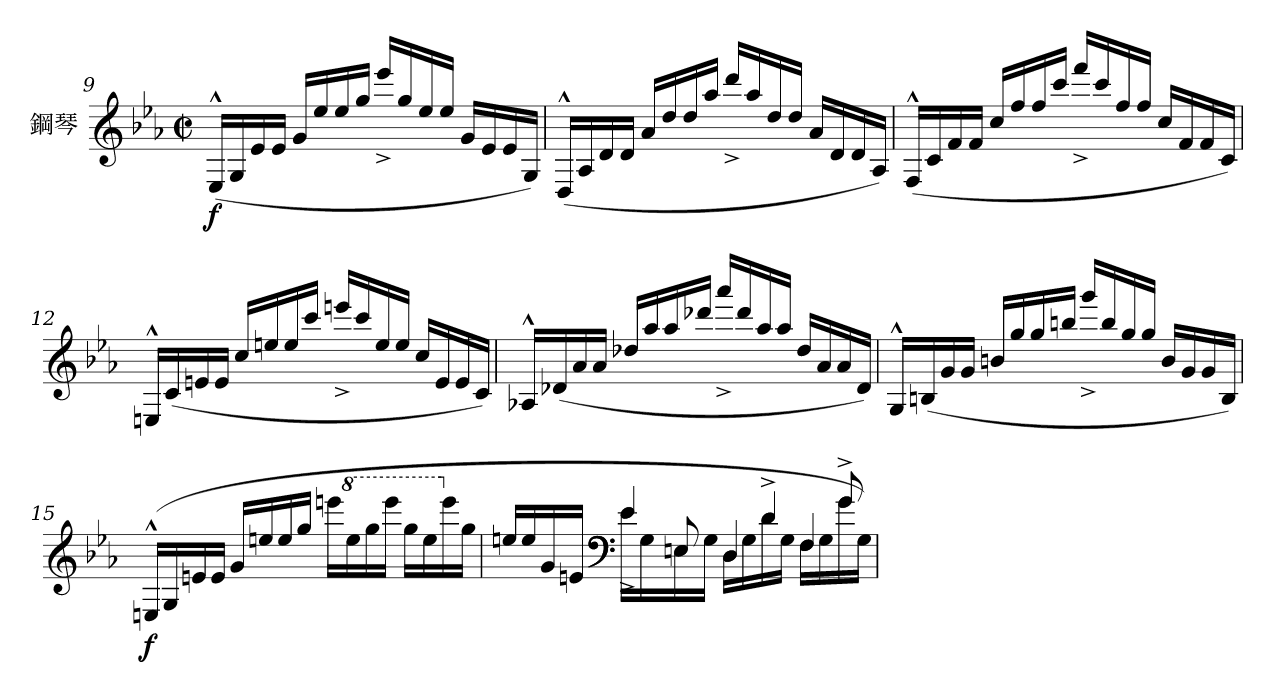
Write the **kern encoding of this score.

**kern	**dynam
*part1	*part1
*staff1	*staff1
*I"鋼琴	*
!!LO:LB:g=z
*clefG2	*
*k[b-e-a-]	*
*M2/2	*
*met(c|)	*
*MM148	*
=9	=9
!	!LO:DY:b
(>16E-^^/LL	f
16G/	.
*MM152	*
16e-/	.
16e-/JJ	.
*MM156	*
16g/LL	.
16ee-/	.
*MM160	*
16ee-/	.
16gg/JJ	.
16eee-^/LL	.
16gg/	.
16ee-/	.
16ee-/JJ	.
16g/LL	.
16e-/	.
16e-/	.
16G/JJ)	.
=10	=10
(>16D^^/LL	.
16A-/	.
16d/	.
16d/JJ	.
16a-/LL	.
16dd/	.
16dd/	.
16aa-/JJ	.
16ddd^/LL	.
16aa-/	.
16dd/	.
16dd/JJ	.
16a-/LL	.
16d/	.
16d/	.
16A-/JJ)	.
!!LO:LB:g=z
=11	=11
(>16F^^/LL	.
16c/	.
16f/	.
16f/JJ	.
16cc/LL	.
16ff/	.
16ff/	.
16ccc/JJ	.
16fff^/LL	.
16ccc/	.
16ff/	.
16ff/JJ	.
16cc/LL	.
16f/	.
16f/	.
16c/JJ)	.
=12	=12
16En^^/LL	.
(>16c/	.
16en/	.
16e/JJ	.
16cc/LL	.
16een/	.
16ee/	.
16ccc/JJ	.
16eeen^/LL	.
16ccc/	.
16ee/	.
16ee/JJ	.
16cc/LL	.
16e/	.
16e/	.
16c/JJ)	.
!!LO:PB:g=z
=13	=13
16A-X^^/LL	.
(>16d-X/	.
16a-/	.
16a-/JJ	.
16dd-X/LL	.
16aa-/	.
16aa-/	.
16ddd-X/JJ	.
16aaa-^/LL	.
16ddd-/	.
16aa-/	.
16aa-/JJ	.
16dd-/LL	.
16a-/	.
16a-/	.
16d-/JJ)	.
=14	=14
16G^^/LL	.
(>16Bn/	.
16g/	.
16g/JJ	.
*MM152	*
16bn/LL	.
16gg/	.
*MM148	*
16gg/	.
16bbn/JJ	.
*MM144	*
16ggg^/LL	.
16bb/	.
*MM140	*
16gg/	.
16gg/JJ	.
*MM136	*
16b/LL	.
16g/	.
*MM132	*
16g/	.
16B/JJ)	.
!!LO:LB:g=z
=15	=15
*MM136	*
!	!LO:DY:b
(>16En^^/LL	f
16G/	.
*MM144	*
16en/	.
16e/JJ	.
*MM152	*
16g/LL	.
16een/	.
*MM160	*
16ee/	.
16gg/JJ	.
16eeen\LL	.
*8va	*
16eee\	.
16ggg\	.
16eeee\JJ	.
16ggg\LL	.
16eee\	.
*X8va	*
16eee\	.
16gg\JJ	.
=16	=16
*^	*
*	*^	*
16een/LL	4ryy	4.ryy	.
16ee/	.	.	.
16g/	.	.	.
16en/JJ	.	.	.
*clefF4	*	*	*
16e\LL	4e^/	.	.
16G\	.	.	.
16En\	.	8E/	.
16G\JJ	.	.	.
16D\LL	4D/	8ryy	.
16G\	.	.	.
16d\	.	4d^/	.
16G\JJ	.	.	.
16F\LL	4F/	.	.
16G\	.	.	.
16g\	.	8g^/	.
16G\JJ)	.	.	.
*v	*v	*v	*
=	=
*-	*-
